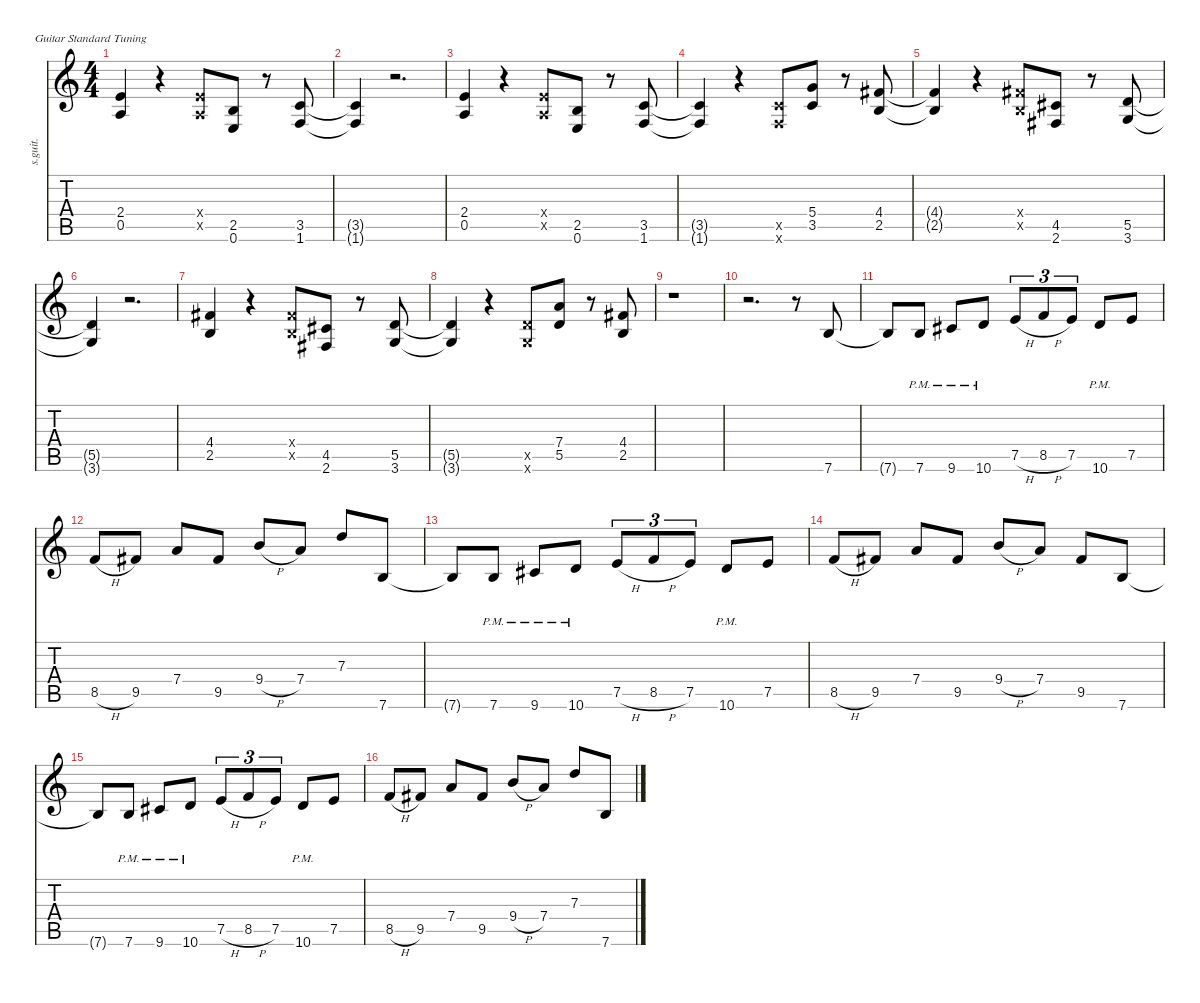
\defaultSystemsLayout 4
\hideDynamics
\bracketExtendMode nobrackets
\track ("Dave Mustaine (Rythm Guitar)" "s.guit.") {instrument distortionguitar}
\staff {score tabs}
\tuning (E4 B3 G3 D3 A2 E2)
\ts (4 4)
\tempo (196 hide)
\clef g2
\ks c
(2.4{t} 0.5{t}).4{lyrics (0 "") lyrics (1 "") lyrics (2 "") lyrics (3 "") lyrics (4 "") dy f} r.4 (2.4{x} 0.5{x}).8{lyrics (0 "") lyrics (1 "") lyrics (2 "") lyrics (3 "") lyrics (4 "")} (2.5 0.6).8{lyrics (0 "") lyrics (1 "") lyrics (2 "") lyrics (3 "") lyrics (4 "")} r.8 (3.5 1.6).8{lyrics (0 "") lyrics (1 "") lyrics (2 "") lyrics (3 "") lyrics (4 "")} |
(3.5{t} 1.6{t}).4{lyrics (0 "") lyrics (1 "") lyrics (2 "") lyrics (3 "") lyrics (4 "")} r.2{d} |
(2.4 0.5).4{lyrics (0 "") lyrics (1 "") lyrics (2 "") lyrics (3 "") lyrics (4 "")} r.4 (2.4{x} 0.5{x}).8{lyrics (0 "") lyrics (1 "") lyrics (2 "") lyrics (3 "") lyrics (4 "")} (2.5 0.6).8{lyrics (0 "") lyrics (1 "") lyrics (2 "") lyrics (3 "") lyrics (4 "")} r.8 (3.5 1.6).8{lyrics (0 "") lyrics (1 "") lyrics (2 "") lyrics (3 "") lyrics (4 "")} |
(3.5{t} 1.6{t}).4{lyrics (0 "") lyrics (1 "") lyrics (2 "") lyrics (3 "") lyrics (4 "")} r.4 (3.5{x} 1.6{x}).8{lyrics (0 "") lyrics (1 "") lyrics (2 "") lyrics (3 "") lyrics (4 "")} (5.4 3.5).8{lyrics (0 "") lyrics (1 "") lyrics (2 "") lyrics (3 "") lyrics (4 "")} r.8 (4.4{acc #} 2.5).8{lyrics (0 "") lyrics (1 "") lyrics (2 "") lyrics (3 "") lyrics (4 "")} |
(4.4{t acc #} 2.5{t}).4{lyrics (0 "") lyrics (1 "") lyrics (2 "") lyrics (3 "") lyrics (4 "")} r.4 (4.4{x acc #} 2.5{x}).8{lyrics (0 "") lyrics (1 "") lyrics (2 "") lyrics (3 "") lyrics (4 "")} (4.5{acc #} 2.6{acc #}).8{lyrics (0 "") lyrics (1 "") lyrics (2 "") lyrics (3 "") lyrics (4 "")} r.8 (5.5 3.6).8{lyrics (0 "") lyrics (1 "") lyrics (2 "") lyrics (3 "") lyrics (4 "")} |
(5.5{t} 3.6{t}).4{lyrics (0 "") lyrics (1 "") lyrics (2 "") lyrics (3 "") lyrics (4 "")} r.2{d} |
(4.4{acc #} 2.5).4{lyrics (0 "") lyrics (1 "") lyrics (2 "") lyrics (3 "") lyrics (4 "")} r.4 (4.4{x acc #} 2.5{x}).8{lyrics (0 "") lyrics (1 "") lyrics (2 "") lyrics (3 "") lyrics (4 "")} (4.5{acc #} 2.6{acc #}).8{lyrics (0 "") lyrics (1 "") lyrics (2 "") lyrics (3 "") lyrics (4 "")} r.8 (5.5 3.6).8{lyrics (0 "") lyrics (1 "") lyrics (2 "") lyrics (3 "") lyrics (4 "")} |
(5.5{t} 3.6{t}).4{lyrics (0 "") lyrics (1 "") lyrics (2 "") lyrics (3 "") lyrics (4 "")} r.4 (5.5{x} 3.6{x}).8{lyrics (0 "") lyrics (1 "") lyrics (2 "") lyrics (3 "") lyrics (4 "")} (7.4 5.5).8{lyrics (0 "") lyrics (1 "") lyrics (2 "") lyrics (3 "") lyrics (4 "")} r.8 (4.4{acc #} 2.5).8{lyrics (0 "") lyrics (1 "") lyrics (2 "") lyrics (3 "") lyrics (4 "")} |
r.1 |
r.2{d} r.8 7.6.8{lyrics (0 "") lyrics (1 "") lyrics (2 "") lyrics (3 "") lyrics (4 "")} |
7.6{t}.8{lyrics (0 "") lyrics (1 "") lyrics (2 "") lyrics (3 "") lyrics (4 "")} 7.6{pm}.8{lyrics (0 "") lyrics (1 "") lyrics (2 "") lyrics (3 "") lyrics (4 "")} 9.6{pm acc #}.8{lyrics (0 "") lyrics (1 "") lyrics (2 "") lyrics (3 "") lyrics (4 "")} 10.6{pm}.8{lyrics (0 "") lyrics (1 "") lyrics (2 "") lyrics (3 "") lyrics (4 "")} 7.5{h}.8{tu (3 2) lyrics (0 "") lyrics (1 "") lyrics (2 "") lyrics (3 "") lyrics (4 "")} 8.5{h}.8{tu (3 2) lyrics (0 "") lyrics (1 "") lyrics (2 "") lyrics (3 "") lyrics (4 "")} 7.5.8{tu (3 2) lyrics (0 "") lyrics (1 "") lyrics (2 "") lyrics (3 "") lyrics (4 "")} 10.6{pm}.8{lyrics (0 "") lyrics (1 "") lyrics (2 "") lyrics (3 "") lyrics (4 "")} 7.5.8{lyrics (0 "") lyrics (1 "") lyrics (2 "") lyrics (3 "") lyrics (4 "")} |
8.5{h}.8{lyrics (0 "") lyrics (1 "") lyrics (2 "") lyrics (3 "") lyrics (4 "")} 9.5{acc #}.8{lyrics (0 "") lyrics (1 "") lyrics (2 "") lyrics (3 "") lyrics (4 "")} 7.4.8{lyrics (0 "") lyrics (1 "") lyrics (2 "") lyrics (3 "") lyrics (4 "")} 9.5{acc #}.8{lyrics (0 "") lyrics (1 "") lyrics (2 "") lyrics (3 "") lyrics (4 "")} 9.4{h}.8{lyrics (0 "") lyrics (1 "") lyrics (2 "") lyrics (3 "") lyrics (4 "")} 7.4.8{lyrics (0 "") lyrics (1 "") lyrics (2 "") lyrics (3 "") lyrics (4 "")} 7.3.8{lyrics (0 "") lyrics (1 "") lyrics (2 "") lyrics (3 "") lyrics (4 "")} 7.6.8{lyrics (0 "") lyrics (1 "") lyrics (2 "") lyrics (3 "") lyrics (4 "")} |
7.6{t}.8{lyrics (0 "") lyrics (1 "") lyrics (2 "") lyrics (3 "") lyrics (4 "")} 7.6{pm}.8{lyrics (0 "") lyrics (1 "") lyrics (2 "") lyrics (3 "") lyrics (4 "")} 9.6{pm acc #}.8{lyrics (0 "") lyrics (1 "") lyrics (2 "") lyrics (3 "") lyrics (4 "")} 10.6{pm}.8{lyrics (0 "") lyrics (1 "") lyrics (2 "") lyrics (3 "") lyrics (4 "")} 7.5{h}.8{tu (3 2) lyrics (0 "") lyrics (1 "") lyrics (2 "") lyrics (3 "") lyrics (4 "")} 8.5{h}.8{tu (3 2) lyrics (0 "") lyrics (1 "") lyrics (2 "") lyrics (3 "") lyrics (4 "")} 7.5.8{tu (3 2) lyrics (0 "") lyrics (1 "") lyrics (2 "") lyrics (3 "") lyrics (4 "")} 10.6{pm}.8{lyrics (0 "") lyrics (1 "") lyrics (2 "") lyrics (3 "") lyrics (4 "")} 7.5.8{lyrics (0 "") lyrics (1 "") lyrics (2 "") lyrics (3 "") lyrics (4 "")} |
8.5{h}.8{lyrics (0 "") lyrics (1 "") lyrics (2 "") lyrics (3 "") lyrics (4 "")} 9.5{acc #}.8{lyrics (0 "") lyrics (1 "") lyrics (2 "") lyrics (3 "") lyrics (4 "")} 7.4.8{lyrics (0 "") lyrics (1 "") lyrics (2 "") lyrics (3 "") lyrics (4 "")} 9.5{acc #}.8{lyrics (0 "") lyrics (1 "") lyrics (2 "") lyrics (3 "") lyrics (4 "")} 9.4{h}.8{lyrics (0 "") lyrics (1 "") lyrics (2 "") lyrics (3 "") lyrics (4 "")} 7.4.8{lyrics (0 "") lyrics (1 "") lyrics (2 "") lyrics (3 "") lyrics (4 "")} 9.5{acc #}.8{lyrics (0 "") lyrics (1 "") lyrics (2 "") lyrics (3 "") lyrics (4 "")} 7.6.8{lyrics (0 "") lyrics (1 "") lyrics (2 "") lyrics (3 "") lyrics (4 "")} |
7.6{t}.8{lyrics (0 "") lyrics (1 "") lyrics (2 "") lyrics (3 "") lyrics (4 "")} 7.6{pm}.8{lyrics (0 "") lyrics (1 "") lyrics (2 "") lyrics (3 "") lyrics (4 "")} 9.6{pm acc #}.8{lyrics (0 "") lyrics (1 "") lyrics (2 "") lyrics (3 "") lyrics (4 "")} 10.6{pm}.8{lyrics (0 "") lyrics (1 "") lyrics (2 "") lyrics (3 "") lyrics (4 "")} 7.5{h}.8{tu (3 2) lyrics (0 "") lyrics (1 "") lyrics (2 "") lyrics (3 "") lyrics (4 "")} 8.5{h}.8{tu (3 2) lyrics (0 "") lyrics (1 "") lyrics (2 "") lyrics (3 "") lyrics (4 "")} 7.5.8{tu (3 2) lyrics (0 "") lyrics (1 "") lyrics (2 "") lyrics (3 "") lyrics (4 "")} 10.6{pm}.8{lyrics (0 "") lyrics (1 "") lyrics (2 "") lyrics (3 "") lyrics (4 "")} 7.5.8{lyrics (0 "") lyrics (1 "") lyrics (2 "") lyrics (3 "") lyrics (4 "")} |
8.5{h}.8{lyrics (0 "") lyrics (1 "") lyrics (2 "") lyrics (3 "") lyrics (4 "")} 9.5{acc #}.8{lyrics (0 "") lyrics (1 "") lyrics (2 "") lyrics (3 "") lyrics (4 "")} 7.4.8{lyrics (0 "") lyrics (1 "") lyrics (2 "") lyrics (3 "") lyrics (4 "")} 9.5{acc #}.8{lyrics (0 "") lyrics (1 "") lyrics (2 "") lyrics (3 "") lyrics (4 "")} 9.4{h}.8{lyrics (0 "") lyrics (1 "") lyrics (2 "") lyrics (3 "") lyrics (4 "")} 7.4.8{lyrics (0 "") lyrics (1 "") lyrics (2 "") lyrics (3 "") lyrics (4 "")} 7.3.8{lyrics (0 "") lyrics (1 "") lyrics (2 "") lyrics (3 "") lyrics (4 "")} 7.6.8{lyrics (0 "") lyrics (1 "") lyrics (2 "") lyrics (3 "") lyrics (4 "")}
